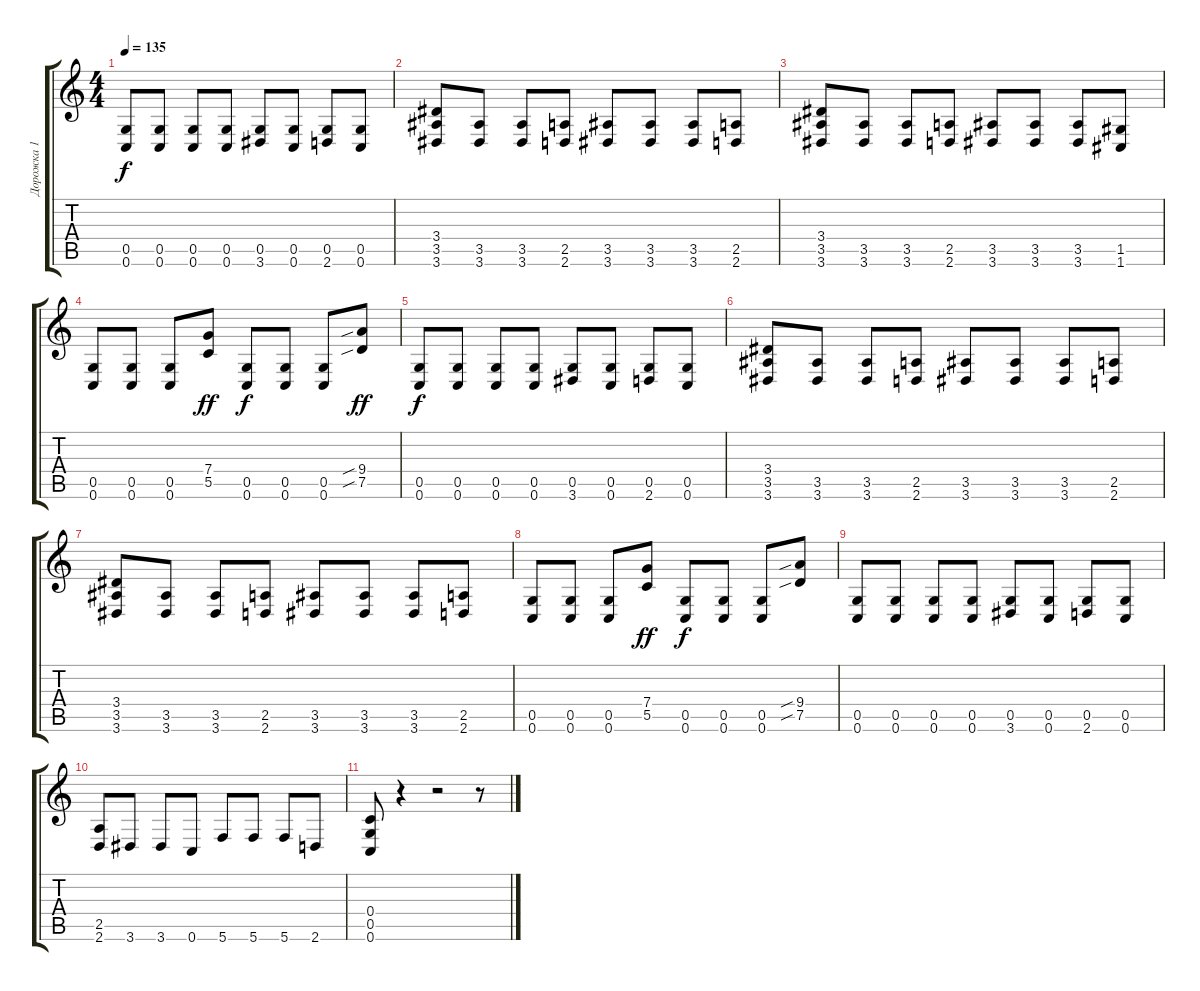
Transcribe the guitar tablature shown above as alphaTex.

\track ("Дорожка 1" "Дорожка 1") {instrument distortionguitar}
\staff {score tabs}
\tuning (D4 A3 F3 C3 G2 C2) {hide}
\ts (4 4)
\tempo 135
\clef g2
\ks c
(0.5 0.6).8{dy f} (0.5 0.6).8 (0.5 0.6).8 (0.5 0.6).8 (0.5 3.6).8 (0.5 0.6).8 (0.5 2.6).8 (0.5 0.6).8 |
(3.4 3.5 3.6).8 (3.5 3.6).8 (3.5 3.6).8 (2.5 2.6).8 (3.5 3.6).8 (3.5 3.6).8 (3.5 3.6).8 (2.5 2.6).8 |
(3.4 3.5 3.6).8 (3.5 3.6).8 (3.5 3.6).8 (2.5 2.6).8 (3.5 3.6).8 (3.5 3.6).8 (3.5 3.6).8 (1.5 1.6).8 |
(0.5 0.6).8 (0.5 0.6).8 (0.5 0.6).8 (7.4 5.5).8{dy ff} (0.5 0.6).8{dy f} (0.5 0.6).8 (0.5 0.6).8 (9.4{sib} 7.5{sib}).8{dy ff} |
(0.5 0.6).8{dy f} (0.5 0.6).8 (0.5 0.6).8 (0.5 0.6).8 (0.5 3.6).8 (0.5 0.6).8 (0.5 2.6).8 (0.5 0.6).8 |
(3.4 3.5 3.6).8 (3.5 3.6).8 (3.5 3.6).8 (2.5 2.6).8 (3.5 3.6).8 (3.5 3.6).8 (3.5 3.6).8 (2.5 2.6).8 |
(3.4 3.5 3.6).8 (3.5 3.6).8 (3.5 3.6).8 (2.5 2.6).8 (3.5 3.6).8 (3.5 3.6).8 (3.5 3.6).8 (2.5 2.6).8 |
(0.5 0.6).8 (0.5 0.6).8 (0.5 0.6).8 (7.4 5.5).8{dy ff} (0.5 0.6).8{dy f} (0.5 0.6).8 (0.5 0.6).8 (9.4{sib} 7.5{sib}).8 |
(0.5 0.6).8 (0.5 0.6).8 (0.5 0.6).8 (0.5 0.6).8 (0.5 3.6).8 (0.5 0.6).8 (0.5 2.6).8 (0.5 0.6).8 |
(2.5 2.6).8 3.6.8 3.6.8 0.6.8 5.6.8 5.6.8 5.6.8 2.6.8 |
(0.4 0.5 0.6).8 r.4 r.2 r.8
